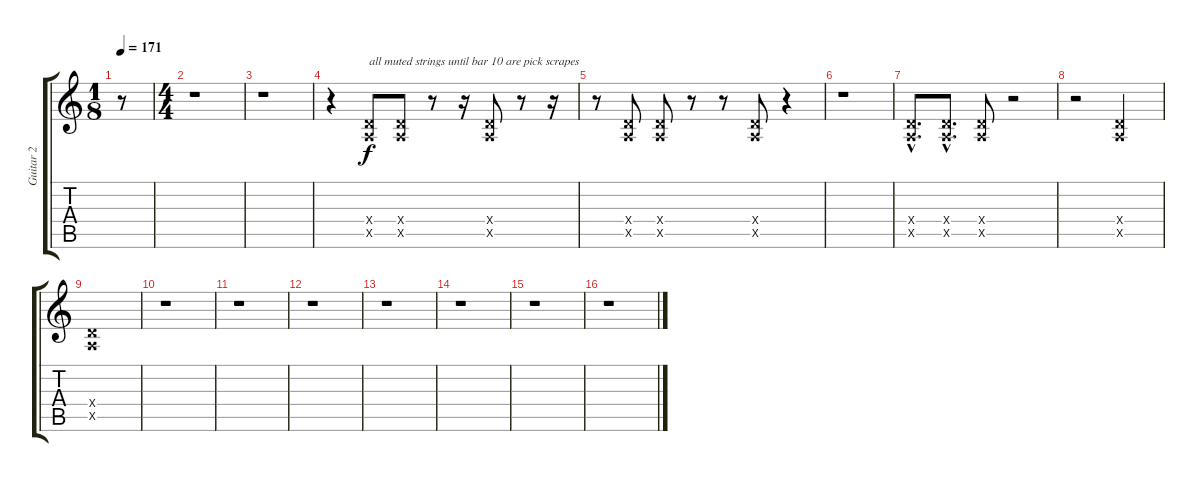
\track ("Guitar 2" "Guitar 2") {instrument overdrivenguitar}
\staff {score tabs}
\tuning (E4 B3 G3 D3 A2 E2) {hide}
\ts (1 8)
\tempo 171
\clef g2
\ks c
r.8{dy f instrument overdrivenguitar} |
\ts (4 4)
r.1 |
r.1 |
r.4 (0.4{x} 0.5{x}).8{txt "all muted strings until bar 10 are pick scrapes"} (0.4{x} 0.5{x}).8 r.8 r.16 (0.4{x} 0.5{x}).8 r.8 r.16 |
r.8 (0.4{x} 0.5{x}).8 (0.4{x} 0.5{x}).8 r.8 r.8 (0.4{x} 0.5{x}).8 r.4 |
r.1 |
(0.4{hac x} 0.5{hac x}).8{d} (0.4{hac x} 0.5{hac x}).8{d} (0.4{x} 0.5{x}).8 r.2 |
r.2 (0.4{x} 0.5{x}).2 |
(0.4{x} 0.5{x}).1 |
r.1 |
r.1 |
r.1 |
r.1 |
r.1 |
r.1 |
r.1
